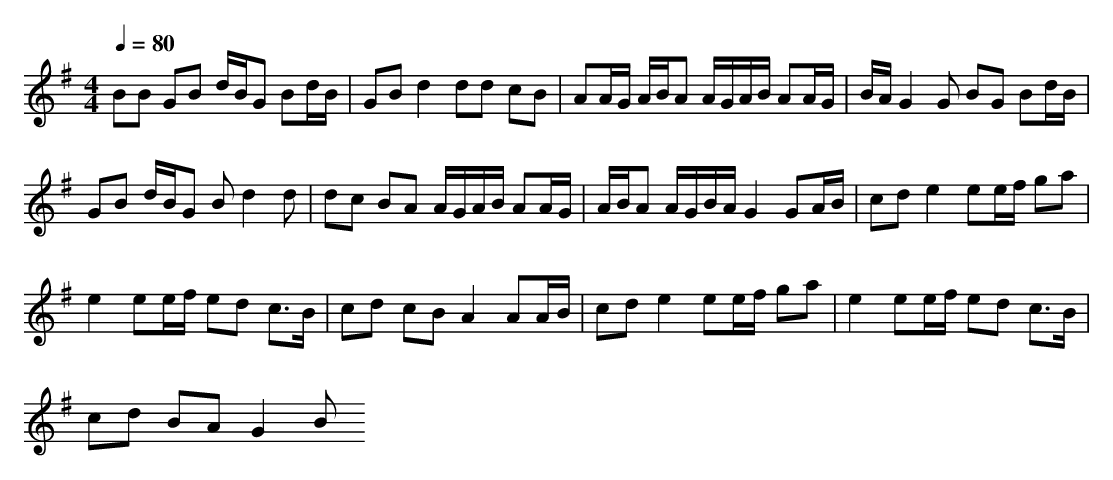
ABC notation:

X:1
T:
M: 4/4
L: 1/8
Q:1/4=80
K:G % 1 sharps
BB GB d/2B/2G Bd/2B/2|GB d2 dd cB|AA/2G/2 A/2B/2A A/2G/2A/2B/2 AA/2G/2|B/2A/2G2G BG Bd/2B/2|
GB d/2B/2G Bd2d|dc BA A/2G/2A/2B/2 AA/2G/2|A/2B/2A A/2G/2B/2A/2 G2 GA/2B/2|cd e2 ee/2f/2 ga|
e2 ee/2f/2 ed c>B|cd cB A2 AA/2B/2|cd e2 ee/2f/2 ga|e2 ee/2f/2 ed c>B|
cd BA G2 B
